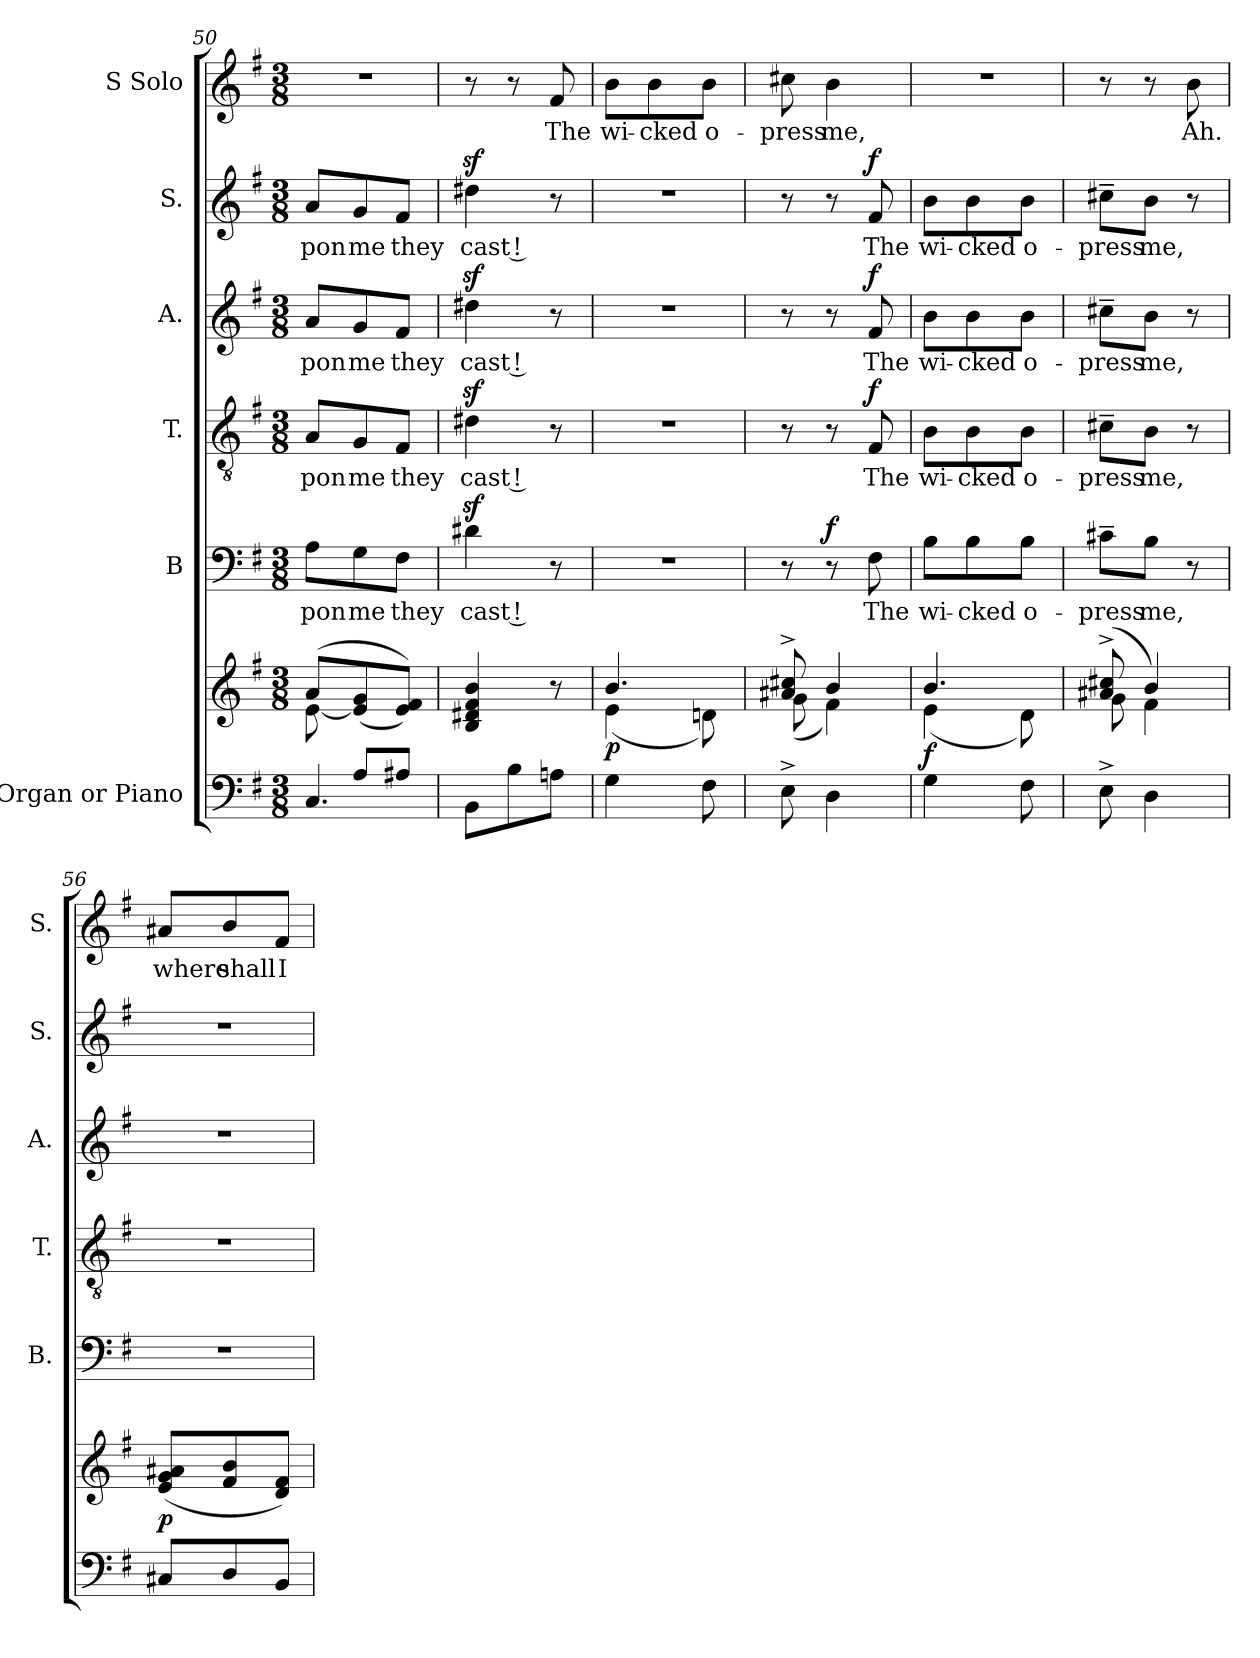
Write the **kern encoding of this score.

**kern	**kern	**dynam	**kern	**text	**dynam	**kern	**text	**dynam	**kern	**text	**dynam	**kern	**text	**dynam	**kern	**text
*part6	*part6	*part6	*part5	*part5	*part5	*part4	*part4	*part4	*part3	*part3	*part3	*part2	*part2	*part2	*part1	*part1
*staff7	*staff6	*staff6/7	*staff5	*staff5	*staff5	*staff4	*staff4	*staff4	*staff3	*staff3	*staff3	*staff2	*staff2	*staff2	*staff1	*staff1
*I"Organ or  Piano	*	*	*I"B	*	*	*I"T.	*	*	*I"A.	*	*	*I"S.	*	*	*I"S    Solo	*
*	*	*	*I'B.	*	*	*I'T.	*	*	*I'A.	*	*	*I'S.	*	*	*I'S.	*
*clefF4	*clefG2	*	*clefF4	*	*	*clefGv2	*	*	*clefG2	*	*	*clefG2	*	*	*clefG2	*
*	*	*	*	*	*	*ITrd7c12	*	*	*	*	*	*	*	*	*	*
*k[f#]	*k[f#]	*	*k[f#]	*	*	*k[f#]	*	*	*k[f#]	*	*	*k[f#]	*	*	*k[f#]	*
*G:	*G:	*	*G:	*	*	*G:	*	*	*G:	*	*	*G:	*	*	*G:	*
*M3/8	*M3/8	*	*M3/8	*	*	*M3/8	*	*	*M3/8	*	*	*M3/8	*	*	*M3/8	*
=50	=50	=50	=50	=50	=50	=50	=50	=50	=50	=50	=50	=50	=50	=50	=50	=50
*^	*^	*	*	*	*	*	*	*	*	*	*	*	*	*	*	*
!	!	!	!	!	!	!LO:LY:b:color=#000000	!	!	!	!	!	!	!	!	!	!	!	!
!	!	!	!	!	!	!	!	!	!LO:LY:b:color=#000000	!	!	!	!	!	!	!	!	!
!	!	!	!	!	!	!	!	!	!	!	!	!LO:LY:b:color=#000000	!	!	!	!	!	!
!	!	!	!	!	!	!	!	!	!	!	!	!	!	!	!LO:LY:b:color=#000000	!	!LO:N:vis=1	!
8ryy	4.Ci/	(8ai/L	[8ei\	.	8Ai\L	-pon	.	8AAi/L	-pon	.	8ai/L	-pon	.	8ai/L	-pon	.	4.r	.
!	!	!	!	!	!	!LO:LY:b:color=#000000	!	!	!	!	!	!	!	!	!	!	!	!
!	!	!	!	!	!	!	!	!	!LO:LY:b:color=#000000	!	!	!	!	!	!	!	!	!
!	!	!	!	!	!	!	!	!	!	!	!	!LO:LY:b:color=#000000	!	!	!	!	!	!
!	!	!	!	!	!	!	!	!	!	!	!	!	!	!	!LO:LY:b:color=#000000	!	!	!
8Ai/L	.	(8ei]/ 8gi/	4ryy	.	8Gi\	me	.	8GGi/	me	.	8gi/	me	.	8gi/	me	.	.	.
!	!	!	!	!	!	!LO:LY:b:color=#000000	!	!	!	!	!	!	!	!	!	!	!	!
!	!	!	!	!	!	!	!	!	!LO:LY:b:color=#000000	!	!	!	!	!	!	!	!	!
!	!	!	!	!	!	!	!	!	!	!	!	!LO:LY:b:color=#000000	!	!	!	!	!	!
!	!	!	!	!	!	!	!	!	!	!	!	!	!	!	!LO:LY:b:color=#000000	!	!	!
8A#Xi/J	.	8ei/ 8f#i/J))	.	.	8F#i\J	they	.	8FF#i/J	they	.	8f#i/J	they	.	8f#i/J	they	.	.	.
*v	*v	*	*	*	*	*	*	*	*	*	*	*	*	*	*	*	*	*
*	*v	*v	*	*	*	*	*	*	*	*	*	*	*	*	*	*	*
=51	=51	=51	=51	=51	=51	=51	=51	=51	=51	=51	=51	=51	=51	=51	=51	=51
!	!	!	!	!LO:LY:b:color=#000000	!	!	!	!	!	!	!	!	!	!	!	!
!	!	!	!	!	!	!	!LO:LY:b:color=#000000	!	!	!	!	!	!	!	!	!
!	!	!	!	!	!	!	!	!	!	!LO:LY:b:color=#000000	!	!	!	!	!	!
!	!	!	!	!	!	!	!	!	!	!	!	!	!LO:LY:b:color=#000000	!	!	!
8BBi\L	4Bi/ 4d#Xi 4f#i 4bi	.	4d#Xzi\	cast !	.	4D#Xzi\	cast !	.	4dd#Xzi\	cast !	.	4dd#Xzi\	cast !	.	8r	.
8Bi\	.	.	.	.	.	.	.	.	.	.	.	.	.	.	8r	.
!	!	!	!	!	!	!	!	!	!	!	!	!	!	!	!	!LO:LY:b:color=#000000
8Ani\J	8r	.	8r	.	.	8r	.	.	8r	.	.	8r	.	.	8f#i/	The
=52	=52	=52	=52	=52	=52	=52	=52	=52	=52	=52	=52	=52	=52	=52	=52	=52
*	*^	*	*	*	*	*	*	*	*	*	*	*	*	*	*	*
!	!	!	!	!LO:N:vis=1	!	!	!LO:N:vis=1	!	!	!LO:N:vis=1	!	!	!LO:N:vis=1	!	!	!	!
!	!	!	!	!	!	!	!	!	!	!	!	!	!	!	!	!	!LO:LY:b:color=#000000
4Gi\	4.bi/	(4ei\	p	4.r	.	.	4.r	.	.	4.r	.	.	4.r	.	.	8bi\L	wi-
!	!	!	!	!	!	!	!	!	!	!	!	!	!	!	!	!	!LO:LY:b:color=#000000
.	.	.	.	.	.	.	.	.	.	.	.	.	.	.	.	8bi\	-cked
!	!	!	!	!	!	!	!	!	!	!	!	!	!	!	!	!	!LO:LY:b:color=#000000
8F#i\	.	8dni\)	.	.	.	.	.	.	.	.	.	.	.	.	.	8bi\J	o-
=53	=53	=53	=53	=53	=53	=53	=53	=53	=53	=53	=53	=53	=53	=53	=53	=53	=53
!	!	!	!	!	!	!	!	!	!	!	!	!	!	!	!	!	!LO:LY:b:color=#000000
8E^i\	8a#Xi/^ 8cc#Xi^	(8gi\	.	8r	.	.	8r	.	.	8r	.	.	8r	.	.	8cc#Xi\	-press
!	!	!	!	!	!	!	!	!	!	!	!	!	!	!	!	!	!LO:LY:b:color=#000000
4Di\	4bi/	4f#i\)	.	8r	.	f	8r	.	.	8r	.	.	8r	.	.	4bi\	me,
!	!	!	!	!	!LO:LY:b:color=#000000	!	!	!	!	!	!	!	!	!	!	!	!
!	!	!	!	!	!	!	!	!LO:LY:b:color=#000000	!	!	!	!	!	!	!	!	!
!	!	!	!	!	!	!	!	!	!	!	!LO:LY:b:color=#000000	!	!	!	!	!	!
!	!	!	!	!	!	!	!	!	!	!	!	!	!	!LO:LY:b:color=#000000	!	!	!
.	.	.	.	8F#i\	The	.	8FF#i/	The	f	8f#i/	The	f	8f#i/	The	f	.	.
=54	=54	=54	=54	=54	=54	=54	=54	=54	=54	=54	=54	=54	=54	=54	=54	=54	=54
!	!	!	!	!	!LO:LY:b:color=#000000	!	!	!	!	!	!	!	!	!	!	!	!
!	!	!	!	!	!	!	!	!LO:LY:b:color=#000000	!	!	!	!	!	!	!	!	!
!	!	!	!	!	!	!	!	!	!	!	!LO:LY:b:color=#000000	!	!	!	!	!	!
!	!	!	!	!	!	!	!	!	!	!	!	!	!	!LO:LY:b:color=#000000	!	!LO:N:vis=1	!
4Gi\	4.bi/	(4ei\	f	8Bi\L	wi-	.	8BBi\L	wi-	.	8bi\L	wi-	.	8bi\L	wi-	.	4.r	.
!	!	!	!	!	!LO:LY:b:color=#000000	!	!	!	!	!	!	!	!	!	!	!	!
!	!	!	!	!	!	!	!	!LO:LY:b:color=#000000	!	!	!	!	!	!	!	!	!
!	!	!	!	!	!	!	!	!	!	!	!LO:LY:b:color=#000000	!	!	!	!	!	!
!	!	!	!	!	!	!	!	!	!	!	!	!	!	!LO:LY:b:color=#000000	!	!	!
.	.	.	.	8Bi\	-cked	.	8BBi\	-cked	.	8bi\	-cked	.	8bi\	-cked	.	.	.
!	!	!	!	!	!LO:LY:b:color=#000000	!	!	!	!	!	!	!	!	!	!	!	!
!	!	!	!	!	!	!	!	!LO:LY:b:color=#000000	!	!	!	!	!	!	!	!	!
!	!	!	!	!	!	!	!	!	!	!	!LO:LY:b:color=#000000	!	!	!	!	!	!
!	!	!	!	!	!	!	!	!	!	!	!	!	!	!LO:LY:b:color=#000000	!	!	!
8F#i\	.	8di\)	.	8Bi\J	o-	.	8BBi\J	o-	.	8bi\J	o-	.	8bi\J	o-	.	.	.
!!LO:PB:g=z
=55	=55	=55	=55	=55	=55	=55	=55	=55	=55	=55	=55	=55	=55	=55	=55	=55	=55
!	!	!	!	!	!LO:LY:b:color=#000000	!	!	!	!	!	!	!	!	!	!	!	!
!	!	!	!	!	!	!	!	!LO:LY:b:color=#000000	!	!	!	!	!	!	!	!	!
!	!	!	!	!	!	!	!	!	!	!	!LO:LY:b:color=#000000	!	!	!	!	!	!
!	!	!	!	!	!	!	!	!	!	!	!	!	!	!LO:LY:b:color=#000000	!	!	!
8E^i\	(8a#Xi/^ 8cc#Xi^	8gi\	.	8c#X~i\L	-press	.	8C#X~i\L	-press	.	8cc#X~i\L	-press	.	8cc#X~i\L	-press	.	8r	.
!	!	!	!	!	!LO:LY:b:color=#000000	!	!	!	!	!	!	!	!	!	!	!	!
!	!	!	!	!	!	!	!	!LO:LY:b:color=#000000	!	!	!	!	!	!	!	!	!
!	!	!	!	!	!	!	!	!	!	!	!LO:LY:b:color=#000000	!	!	!	!	!	!
!	!	!	!	!	!	!	!	!	!	!	!	!	!	!LO:LY:b:color=#000000	!	!	!
4Di\	4bi/)	4f#i\	.	8Bi\J	me,	.	8BBi\J	me,	.	8bi\J	me,	.	8bi\J	me,	.	8r	.
!	!	!	!	!	!	!	!	!	!	!	!	!	!	!	!	!	!LO:LY:b:color=#000000
.	.	.	.	8r	.	.	8r	.	.	8r	.	.	8r	.	.	8bi\	Ah.
*	*v	*v	*	*	*	*	*	*	*	*	*	*	*	*	*	*	*
=56	=56	=56	=56	=56	=56	=56	=56	=56	=56	=56	=56	=56	=56	=56	=56	=56
!	!	!	!LO:N:vis=1	!	!	!LO:N:vis=1	!	!	!LO:N:vis=1	!	!	!LO:N:vis=1	!	!	!	!
!	!	!	!	!	!	!	!	!	!	!	!	!	!	!	!	!LO:LY:b:color=#000000
8C#Xi/L	(8ei/ 8gi/ 8a#Xi/L	p	4.r	.	.	4.r	.	.	4.r	.	.	4.r	.	.	8a#Xi/L	where
!	!	!	!	!	!	!	!	!	!	!	!	!	!	!	!	!LO:LY:b:color=#000000
8Di/	8f#i/ 8bi/	.	.	.	.	.	.	.	.	.	.	.	.	.	8bi/	shall
!	!	!	!	!	!	!	!	!	!	!	!	!	!	!	!	!LO:LY:b:color=#000000
8BBi/J	8di/ 8f#i/J)	.	.	.	.	.	.	.	.	.	.	.	.	.	8f#i/J	I
=	=	=	=	=	=	=	=	=	=	=	=	=	=	=	=	=
*-	*-	*-	*-	*-	*-	*-	*-	*-	*-	*-	*-	*-	*-	*-	*-	*-
